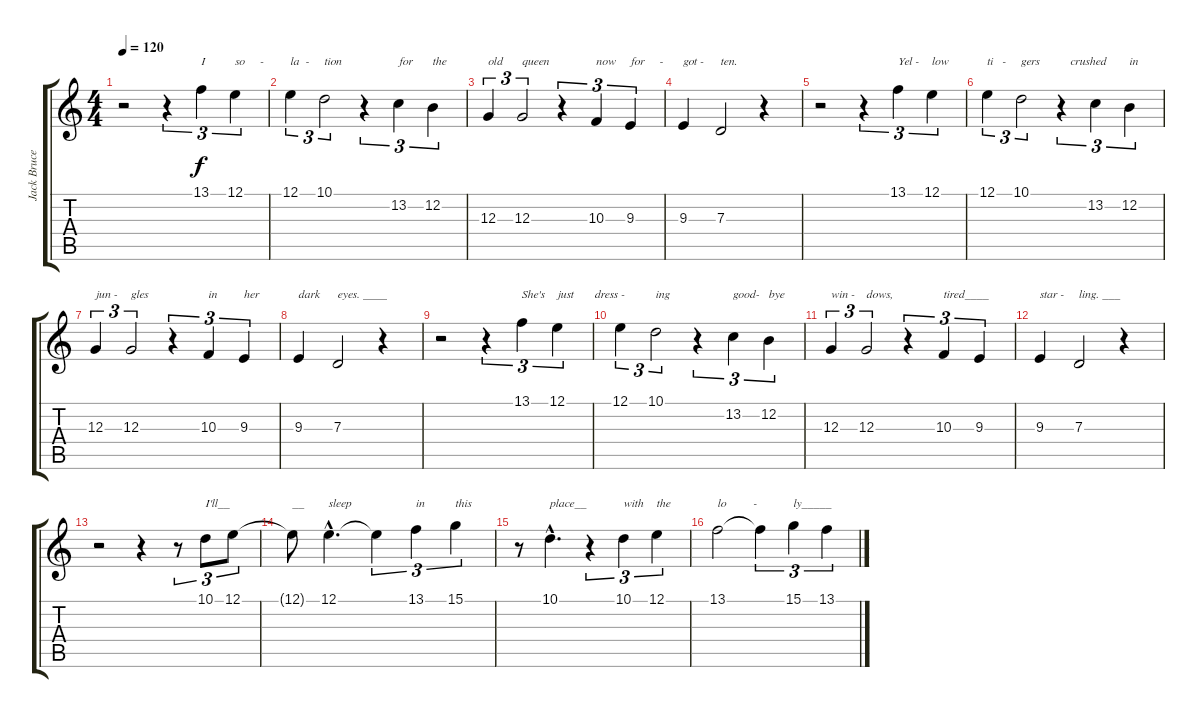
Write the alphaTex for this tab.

\track ("Jack Bruce (Vocals)" "Jack Bruce") {instrument lead2sawtooth}
\staff {score tabs}
\tuning (E4 B3 G3 D3 A2 E2) {hide}
\ts (4 4)
\tempo 120
\clef g2
\ks c
r.2{dy f} r.4{tu (3 2)} 13.1.4{tu (3 2) txt "I"} 12.1.4{tu (3 2) txt "so     -"} |
12.1.4{tu (3 2) txt "la  -"} 10.1.2{tu (3 2) txt "tion"} r.4{tu (3 2)} 13.2.4{tu (3 2) txt "for"} 12.2.4{tu (3 2) txt "the"} |
12.3.4{tu (3 2) txt "old"} 12.3.2{tu (3 2) txt "queen"} r.4{tu (3 2)} 10.3.4{tu (3 2) txt "now"} 9.3.4{tu (3 2) txt "for     -"} |
9.3.4{txt "got -"} 7.3.2{txt "ten."} r.4 |
r.2 r.4{tu (3 2)} 13.1.4{tu (3 2) txt "Yel -"} 12.1.4{tu (3 2) txt "low"} |
12.1.4{tu (3 2) txt "ti   -"} 10.1.2{tu (3 2) txt "gers"} r.4{tu (3 2) txt "   crushed"} 13.2.4{tu (3 2)} 12.2.4{tu (3 2) txt "in"} |
12.3.4{tu (3 2) txt "jun -"} 12.3.2{tu (3 2) txt "gles"} r.4{tu (3 2)} 10.3.4{tu (3 2) txt "in"} 9.3.4{tu (3 2) txt "her"} |
9.3.4{txt "dark"} 7.3.2{txt "eyes. ____"} r.4 |
r.2 r.4{tu (3 2)} 13.1.4{tu (3 2) txt "She's"} 12.1.4{tu (3 2) txt "just       dress -"} |
12.1.4{tu (3 2)} 10.1.2{tu (3 2) txt "ing"} r.4{tu (3 2)} 13.2.4{tu (3 2) txt "good-"} 12.2.4{tu (3 2) txt "bye"} |
12.3.4{tu (3 2) txt "win -"} 12.3.2{tu (3 2) txt "dows,"} r.4{tu (3 2)} 10.3.4{tu (3 2) txt "tired____"} 9.3.4{tu (3 2)} |
9.3.4{txt "star -"} 7.3.2{txt "ling. ___"} r.4 |
r.2 r.4 r.8{tu (3 2)} 10.1.8{tu (3 2) txt "I'll__"} 12.1.8{tu (3 2)} |
12.1{t}.8{txt "__"} 12.1{hac}.4{d txt "sleep"} 12.1{t}.4{tu (3 2)} 13.1.4{tu (3 2) txt "in"} 15.1.4{tu (3 2) txt "this"} |
r.8 10.1{hac}.4{d txt "place__"} r.4{tu (3 2)} 10.1.4{tu (3 2) txt "with"} 12.1.4{tu (3 2) txt "the"} |
13.1.2{txt "lo         -"} 13.1{t}.4{tu (3 2)} 15.1.4{tu (3 2) txt "ly_____"} 13.1.4{tu (3 2)}
